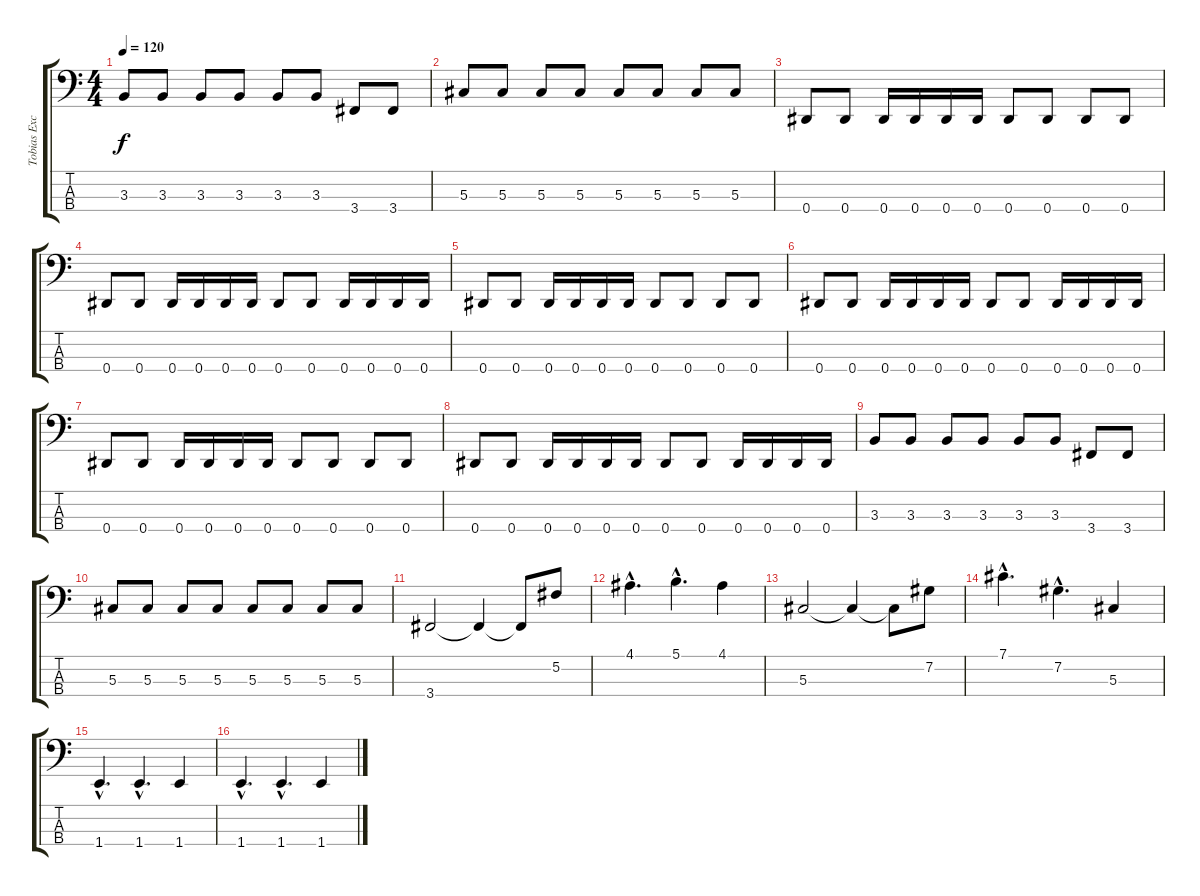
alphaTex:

\track ("Tobias Excel" "Tobias Exc") {instrument electricbassfinger}
\staff {score tabs}
\tuning (Gb2 Db2 Ab1 Eb1) {hide}
\ts (4 4)
\tempo 120
\clef f4
\ks c
3.3.8{dy f} 3.3.8 3.3.8 3.3.8 3.3.8 3.3.8 3.4.8 3.4.8 |
5.3.8 5.3.8 5.3.8 5.3.8 5.3.8 5.3.8 5.3.8 5.3.8 |
0.4.8 0.4.8 0.4.16 0.4.16 0.4.16 0.4.16 0.4.8 0.4.8 0.4.8 0.4.8 |
0.4.8 0.4.8 0.4.16 0.4.16 0.4.16 0.4.16 0.4.8 0.4.8 0.4.16 0.4.16 0.4.16 0.4.16 |
0.4.8 0.4.8 0.4.16 0.4.16 0.4.16 0.4.16 0.4.8 0.4.8 0.4.8 0.4.8 |
0.4.8 0.4.8 0.4.16 0.4.16 0.4.16 0.4.16 0.4.8 0.4.8 0.4.16 0.4.16 0.4.16 0.4.16 |
0.4.8 0.4.8 0.4.16 0.4.16 0.4.16 0.4.16 0.4.8 0.4.8 0.4.8 0.4.8 |
0.4.8 0.4.8 0.4.16 0.4.16 0.4.16 0.4.16 0.4.8 0.4.8 0.4.16 0.4.16 0.4.16 0.4.16 |
3.3.8 3.3.8 3.3.8 3.3.8 3.3.8 3.3.8 3.4.8 3.4.8 |
5.3.8 5.3.8 5.3.8 5.3.8 5.3.8 5.3.8 5.3.8 5.3.8 |
3.4.2 3.4{t}.4 3.4{t}.8 5.2.8 |
4.1{hac}.4{d} 5.1{hac}.4{d} 4.1.4 |
5.3.2 5.3{t}.4 5.3{t}.8 7.2.8 |
7.1{hac}.4{d} 7.2{hac}.4{d} 5.3.4 |
1.4{hac}.4{d} 1.4{hac}.4{d} 1.4.4 |
1.4{hac}.4{d} 1.4{hac}.4{d} 1.4.4
